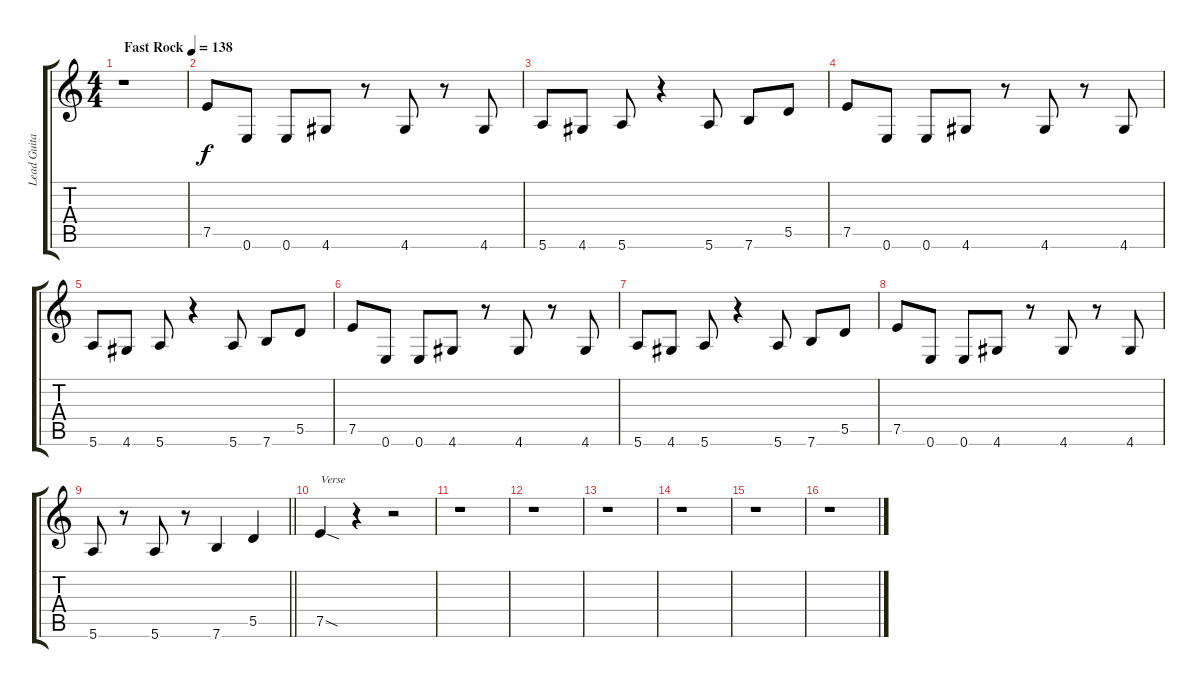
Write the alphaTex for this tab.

\track ("Lead Guitar" "Lead Guita") {instrument distortionguitar}
\staff {score tabs}
\tuning (E4 B3 G3 D3 A2 E2) {hide}
\ts (4 4)
\tempo (138 "Fast Rock")
\clef g2
\ks c
r.1{dy f instrument distortionguitar} |
7.5.8 0.6.8 0.6.8 4.6.8 r.8 4.6.8 r.8 4.6.8 |
5.6.8 4.6.8 5.6.8 r.4 5.6.8 7.6.8 5.5.8 |
7.5.8 0.6.8 0.6.8 4.6.8 r.8 4.6.8 r.8 4.6.8 |
5.6.8 4.6.8 5.6.8 r.4 5.6.8 7.6.8 5.5.8 |
7.5.8 0.6.8 0.6.8 4.6.8 r.8 4.6.8 r.8 4.6.8 |
5.6.8 4.6.8 5.6.8 r.4 5.6.8 7.6.8 5.5.8 |
7.5.8 0.6.8 0.6.8 4.6.8 r.8 4.6.8 r.8 4.6.8 |
\barLineRight lightlight
5.6.8 r.8 5.6.8 r.8 7.6.4 5.5.4 |
7.5{sod}.4{txt "Verse"} r.4 r.2 |
r.1 |
r.1 |
r.1 |
r.1 |
r.1 |
r.1
